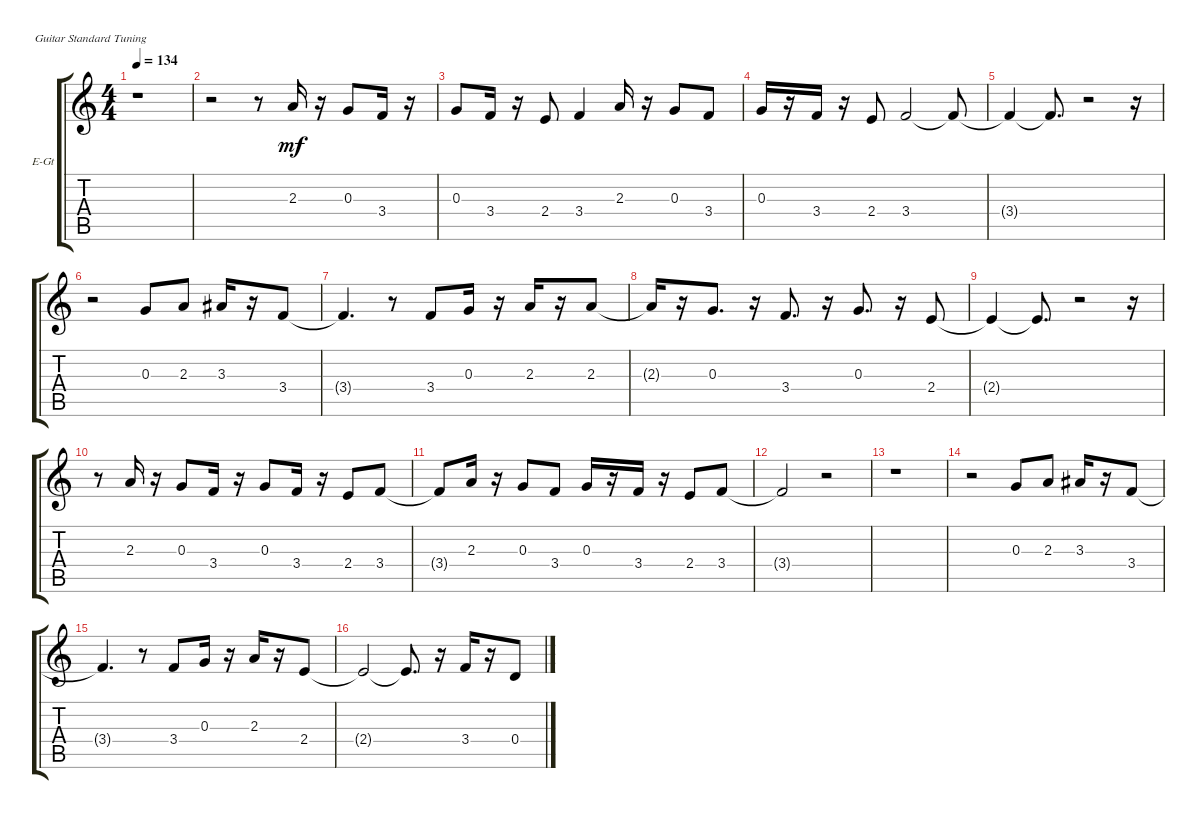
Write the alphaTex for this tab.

\bracketExtendMode groupsimilarinstruments
\firstSystemTrackNameOrientation horizontal
\otherSystemsTrackNameOrientation horizontal
\track ("E-GT_solo(second)" "E-Gt") {instrument electricguitarclean}
\staff {score tabs}
\tuning (E4 B3 G3 D3 A2 E2)
\ts (4 4)
\tempo 134
\clef g2
\ks c
r.1{dy mf} |
r.2 r.8 2.3.16 r.16 0.3.8 3.4.16 r.16 |
0.3.8 3.4.16 r.16 2.4.8 3.4.4 2.3.16 r.16 0.3.8 3.4.8 |
0.3.16 r.16 3.4.16 r.16 2.4.8 3.4.2 3.4{t}.8 |
3.4{t}.4 3.4{t}.8{d} r.2 r.16 |
r.2 0.3.8 2.3.8 3.3.16 r.16 3.4.8 |
3.4{t}.4{d} r.8 3.4.8 0.3.16 r.16 2.3.16 r.16 2.3.8 |
2.3{t}.16 r.16 0.3.8{d} r.16 3.4.8{d} r.16 0.3.8{d} r.16 2.4.8 |
2.4{t}.4 2.4{t}.8{d} r.2 r.16 |
r.8 2.3.16 r.16 0.3.8 3.4.16 r.16 0.3.8 3.4.16 r.16 2.4.8 3.4.8 |
3.4{t}.8 2.3.16 r.16 0.3.8 3.4.8 0.3.16 r.16 3.4.16 r.16 2.4.8 3.4.8 |
3.4{t}.2 r.2 |
r.1 |
r.2 0.3.8 2.3.8 3.3.16 r.16 3.4.8 |
3.4{t}.4{d} r.8 3.4.8 0.3.16 r.16 2.3.16 r.16 2.4.8 |
2.4{t}.2 2.4{t}.8{d} r.16 3.4.16 r.16 0.4.8
